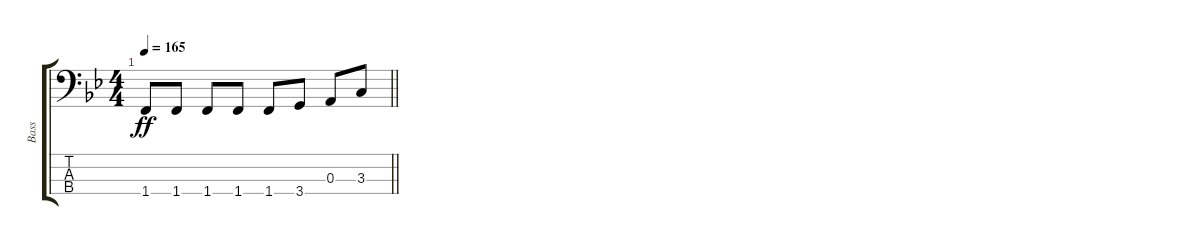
\track ("Bass" "Bass") {instrument electricbasspick}
\staff {score tabs}
\tuning (G2 D2 A1 E1) {hide}
\ts (4 4)
\tempo 165
\clef f4
\barLineRight lightlight
\ks bb
1.4.8{dy ff} 1.4.8 1.4.8 1.4.8 1.4.8 3.4.8 0.3.8 3.3.8
